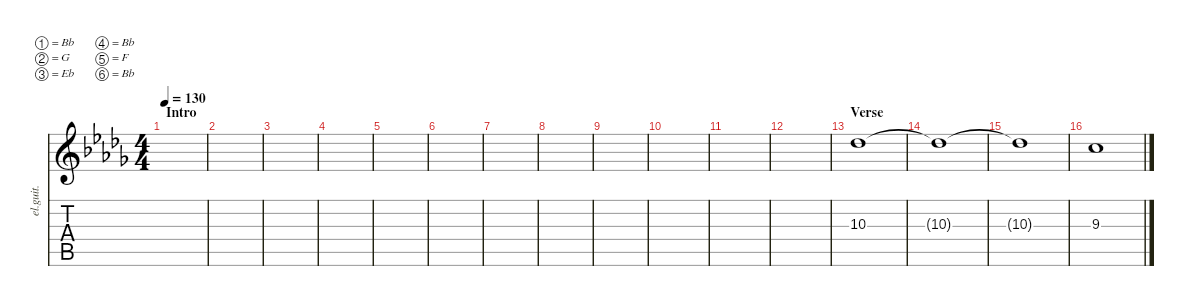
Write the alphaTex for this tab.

\defaultSystemsLayout 4
\hideDynamics
\bracketExtendMode nobrackets
\otherSystemsTrackNameOrientation horizontal
\track ("Guitar L Clean" "el.guit.") {instrument electricguitarclean}
\staff {score tabs}
\tuning (Bb3 G3 Eb3 Bb2 F2 Bb1)
\ts (4 4)
\section ("" "Intro")
\tempo 130
\clef g2
\ks bbminor
|
|
|
|
|
|
|
|
|
|
|
|
\section ("" "Verse")
10.3{acc b}.1 |
10.3{t acc b}.1 |
10.3{t acc b}.1 |
9.3{acc forcenatural}.1
